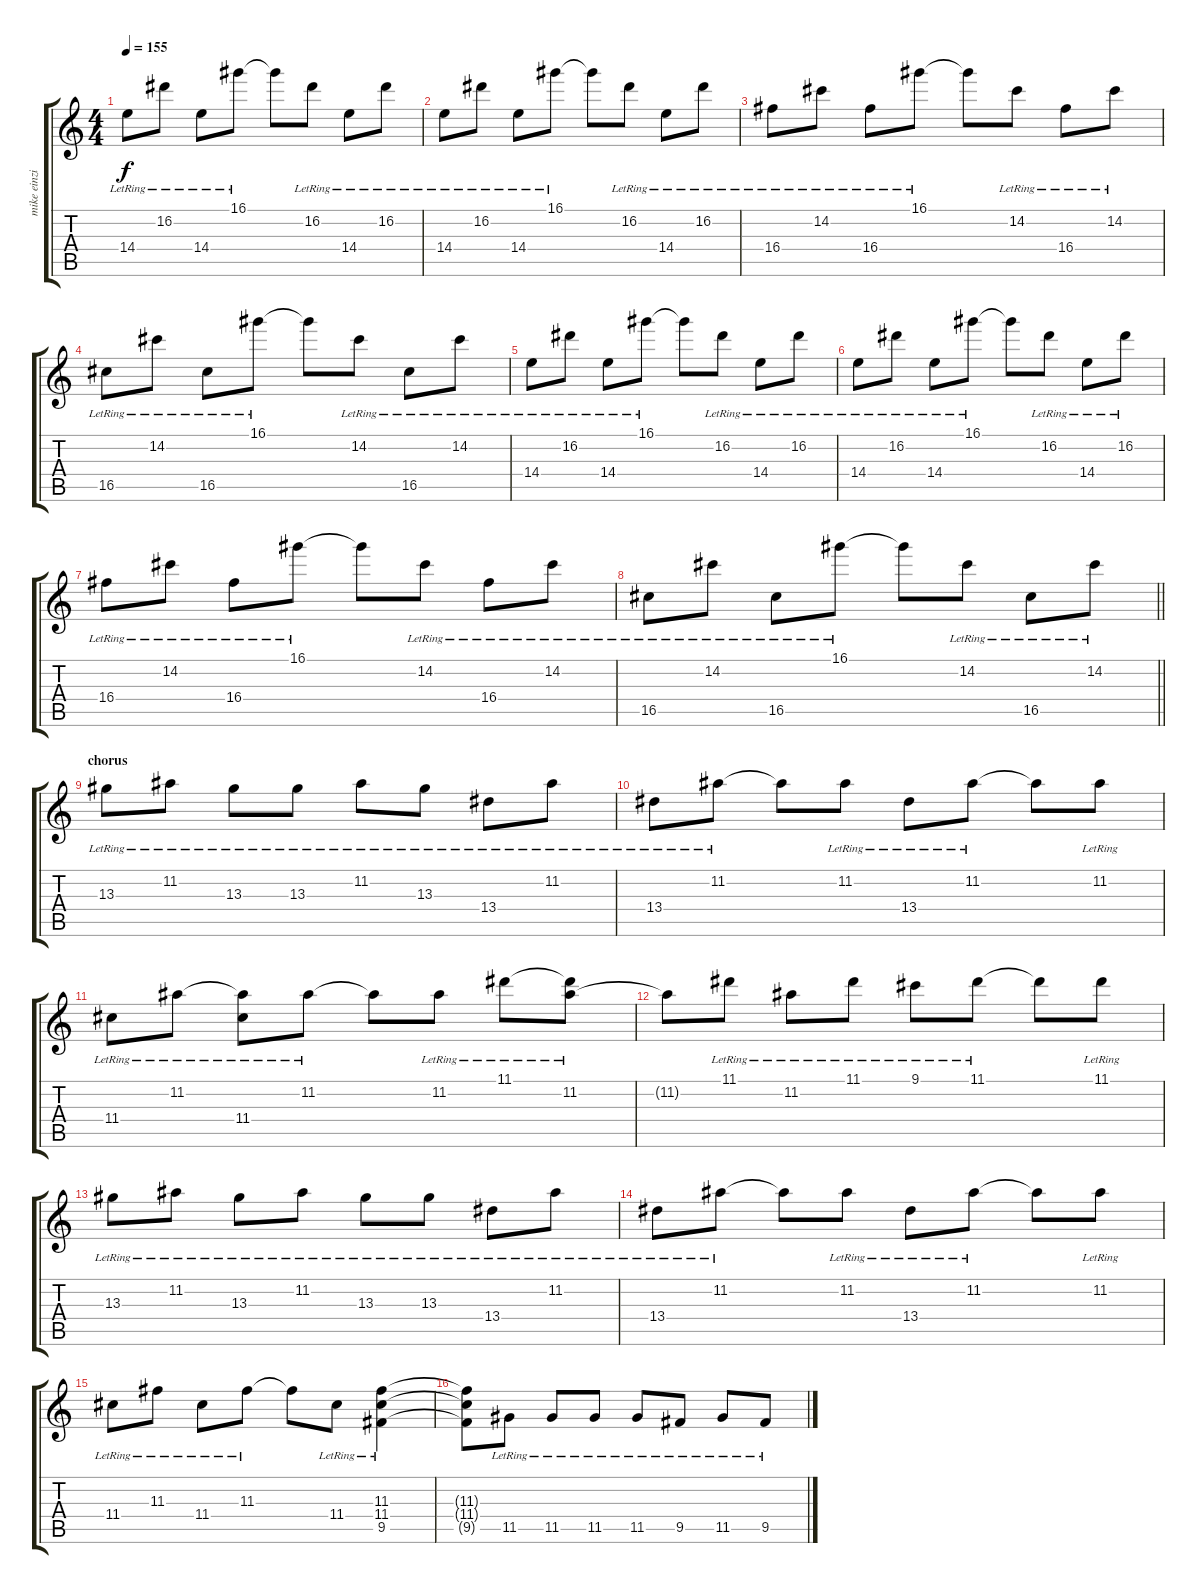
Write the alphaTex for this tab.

\track ("mike einziger" "mike einzi") {instrument electricguitarclean}
\staff {score tabs}
\tuning (E4 B3 G3 D3 A2 E2) {hide}
\ts (4 4)
\tempo 155
\clef g2
\ks c
14.4{lr}.8{dy f} 16.2{lr}.8 14.4{lr}.8 16.1{lr}.8 16.1{t}.8 16.2{lr}.8 14.4{lr}.8 16.2{lr}.8 |
14.4{lr}.8 16.2{lr}.8 14.4{lr}.8 16.1{lr}.8 16.1{t}.8 16.2{lr}.8 14.4{lr}.8 16.2{lr}.8 |
16.4{lr}.8 14.2{lr}.8 16.4{lr}.8 16.1{lr}.8 16.1{t}.8 14.2{lr}.8 16.4{lr}.8 14.2{lr}.8 |
16.5{lr}.8 14.2{lr}.8 16.5{lr}.8 16.1{lr}.8 16.1{t}.8 14.2{lr}.8 16.5{lr}.8 14.2{lr}.8 |
14.4{lr}.8 16.2{lr}.8 14.4{lr}.8 16.1{lr}.8 16.1{t}.8 16.2{lr}.8 14.4{lr}.8 16.2{lr}.8 |
14.4{lr}.8 16.2{lr}.8 14.4{lr}.8 16.1{lr}.8 16.1{t}.8 16.2{lr}.8 14.4{lr}.8 16.2{lr}.8 |
16.4{lr}.8 14.2{lr}.8 16.4{lr}.8 16.1{lr}.8 16.1{t}.8 14.2{lr}.8 16.4{lr}.8 14.2{lr}.8 |
\barLineRight lightlight
16.5{lr}.8 14.2{lr}.8 16.5{lr}.8 16.1{lr}.8 16.1{t}.8 14.2{lr}.8 16.5{lr}.8 14.2{lr}.8 |
\section ("" "chorus")
13.3{lr}.8{volume 10 instrument electricguitarclean} 11.2{lr}.8 13.3{lr}.8 13.3{lr}.8 11.2{lr}.8 13.3{lr}.8 13.4{lr}.8 11.2{lr}.8 |
13.4{lr}.8 11.2{lr}.8 11.2{t}.8 11.2{lr}.8 13.4{lr}.8 11.2{lr}.8 11.2{t}.8 11.2{lr}.8 |
11.4{lr}.8 11.2{lr}.8 (11.2{t} 11.4{lr}).8 11.2{lr}.8 11.2{t}.8 11.2{lr}.8 11.1{lr}.8 (11.1{t} 11.2{lr}).8 |
11.2{t}.8 11.1{lr}.8 11.2{lr}.8 11.1{lr}.8 9.1{lr}.8 11.1{lr}.8 11.1{t}.8 11.1{lr}.8 |
13.3{lr}.8 11.2{lr}.8 13.3{lr}.8 11.2{lr}.8 13.3{lr}.8 13.3{lr}.8 13.4{lr}.8 11.2{lr}.8 |
13.4{lr}.8 11.2{lr}.8 11.2{t}.8 11.2{lr}.8 13.4{lr}.8 11.2{lr}.8 11.2{t}.8 11.2{lr}.8 |
11.4{lr}.8 11.3{lr}.8 11.4{lr}.8 11.3{lr}.8 11.3{t}.8 11.4{lr}.8 (11.3{lr} 11.4{lr} 9.5{lr}).4 |
(11.3{t} 11.4{t} 9.5{t}).8 11.5{lr}.8 11.5{lr}.8 11.5{lr}.8 11.5{lr}.8 9.5{lr}.8 11.5{lr}.8 9.5{lr}.8
